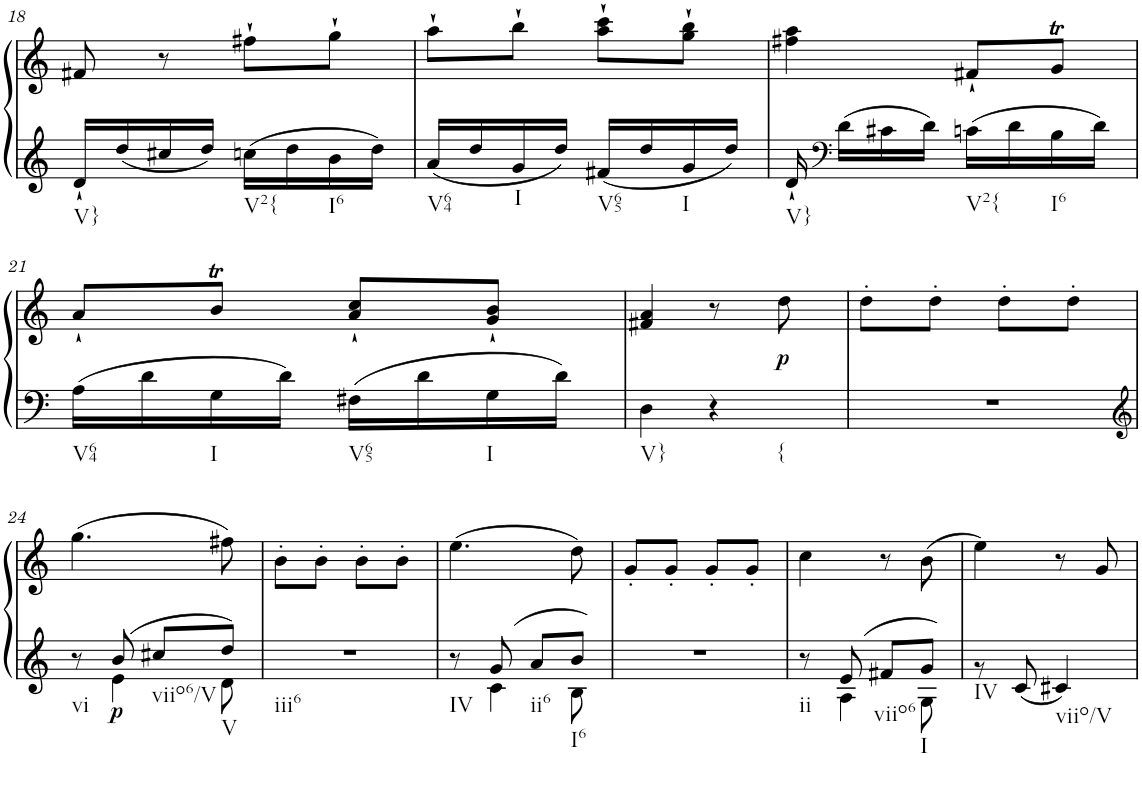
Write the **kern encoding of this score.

**kern	**kern	**dynam
*part1	*part1	*part1
*staff2	*staff1	*staff1/2
*I"Klavier linke Hand	*	*
!!LO:PB:g=z
*clefG2	*clefG2	*
*k[]	*k[]	*
*M2/4	*M2/4	*
=18	=18	=18
!LO:TX:b:t=V}	!	!
16d`/LL	8f#X/	.
16dd/	.	.
16cc#X/	8r	.
16dd/JJ	.	.
!LO:TX:b:t=V2{	!	!
16ccn\LL	8ff#X`\L	.
16dd\	.	.
!LO:TX:b:t=I6	!	!
16b\	8gg`\J	.
16dd\JJ	.	.
=19	=19	=19
!LO:TX:b:t=V64	!	!
16a/LL	8aa`\L	.
16dd/	.	.
!LO:TX:b:t=I	!	!
16g/	8bb`\J	.
16dd/JJ	.	.
!LO:TX:b:t=V65	!	!
16f#X/LL	8aa\` 8ccc\`L	.
16dd/	.	.
!LO:TX:b:t=I	!	!
16g/	8gg\` 8bb\`J	.
16dd/JJ	.	.
=20	=20	=20
!LO:TX:b:t=V}	!	!
16d`/	4ff#X\ 4aa\	.
*clefF4	*	*
16d\LL	.	.
16c#X\	.	.
16d\JJ	.	.
!LO:TX:b:t=V2{	!	!
16cn\LL	8f#X`/L	.
16d\	.	.
!LO:TX:b:t=I6	!	!
16B\	8gT/J	.
16d\JJ	.	.
!!LO:LB:g=z
=21	=21	=21
!LO:TX:b:t=V64	!	!
16A\LL	8a`/L	.
16d\	.	.
!LO:TX:b:t=I	!	!
16G\	8bt/J	.
16d\JJ	.	.
!LO:TX:b:t=V65	!	!
16F#X\LL	8a/` 8cc/`L	.
16d\	.	.
!LO:TX:b:t=I	!	!
16G\	8g/` 8b/`J	.
16d\JJ	.	.
=22	=22	=22
!LO:TX:b:t=V}	!	!
4D\	4f#X/ 4a/	.
!LO:TX:b:t={	!	!
4r	8r	.
!	!	!LO:DY:b
.	8dd\	p
=23	=23	=23
2r	8dd'\L	.
.	8dd'\J	.
.	8dd'\L	.
.	8dd'\J	.
!!LO:LB:g=z
=24	=24	=24
*clefG2	*	*
*^	*	*
!LO:TX:b:t=vi	!	!	!
8r	8ryy	(4.gg\	.
!	!	!	!LO:DY:b=2
8b/	4e\	.	p
!LO:TX:b:t=viio6/V	!	!	!
8cc#X/L	.	.	.
!LO:TX:b:t=V	!	!	!
8dd/J	8d\	8ff#X\)	.
=25	=25	=25	=25
!LO:TX:b:t=iii6	!	!	!
*v	*v	*	*
2r	8b'\L	.
.	8b'\J	.
.	8b'\L	.
.	8b'\J	.
=26	=26	=26
*^	*	*
!LO:TX:b:t=IV	!	!	!
8r	8ryy	(4.ee\	.
8g/	4c\	.	.
!LO:TX:b:t=ii6	!	!	!
8a/L	.	.	.
!LO:TX:b:t=I6	!	!	!
8b/J	8B\	8dd\)	.
*v	*v	*	*
=27	=27	=27
2r	8g'/L	.
.	8g'/J	.
.	8g'/L	.
.	8g'/J	.
=28	=28	=28
*^	*	*
!LO:TX:b:t=ii	!	!	!
8r	8ryy	4cc\	.
8e/	4A\	.	.
!LO:TX:b:t=viio6	!	!	!
8f#X/L	.	8r	.
!LO:TX:b:t=I	!	!	!
8g/J	8G\	(8b\	.
=29	=29	=29	=29
!LO:TX:b:t=IV	!	!	!
!LO:TX:b:t=viio/V	!	!	!
2ryy	8r	4ee\)	.
.	8c/	.	.
.	4c#X/	8r	.
.	.	8g/	.
*v	*v	*	*
=	=	=
*-	*-	*-
